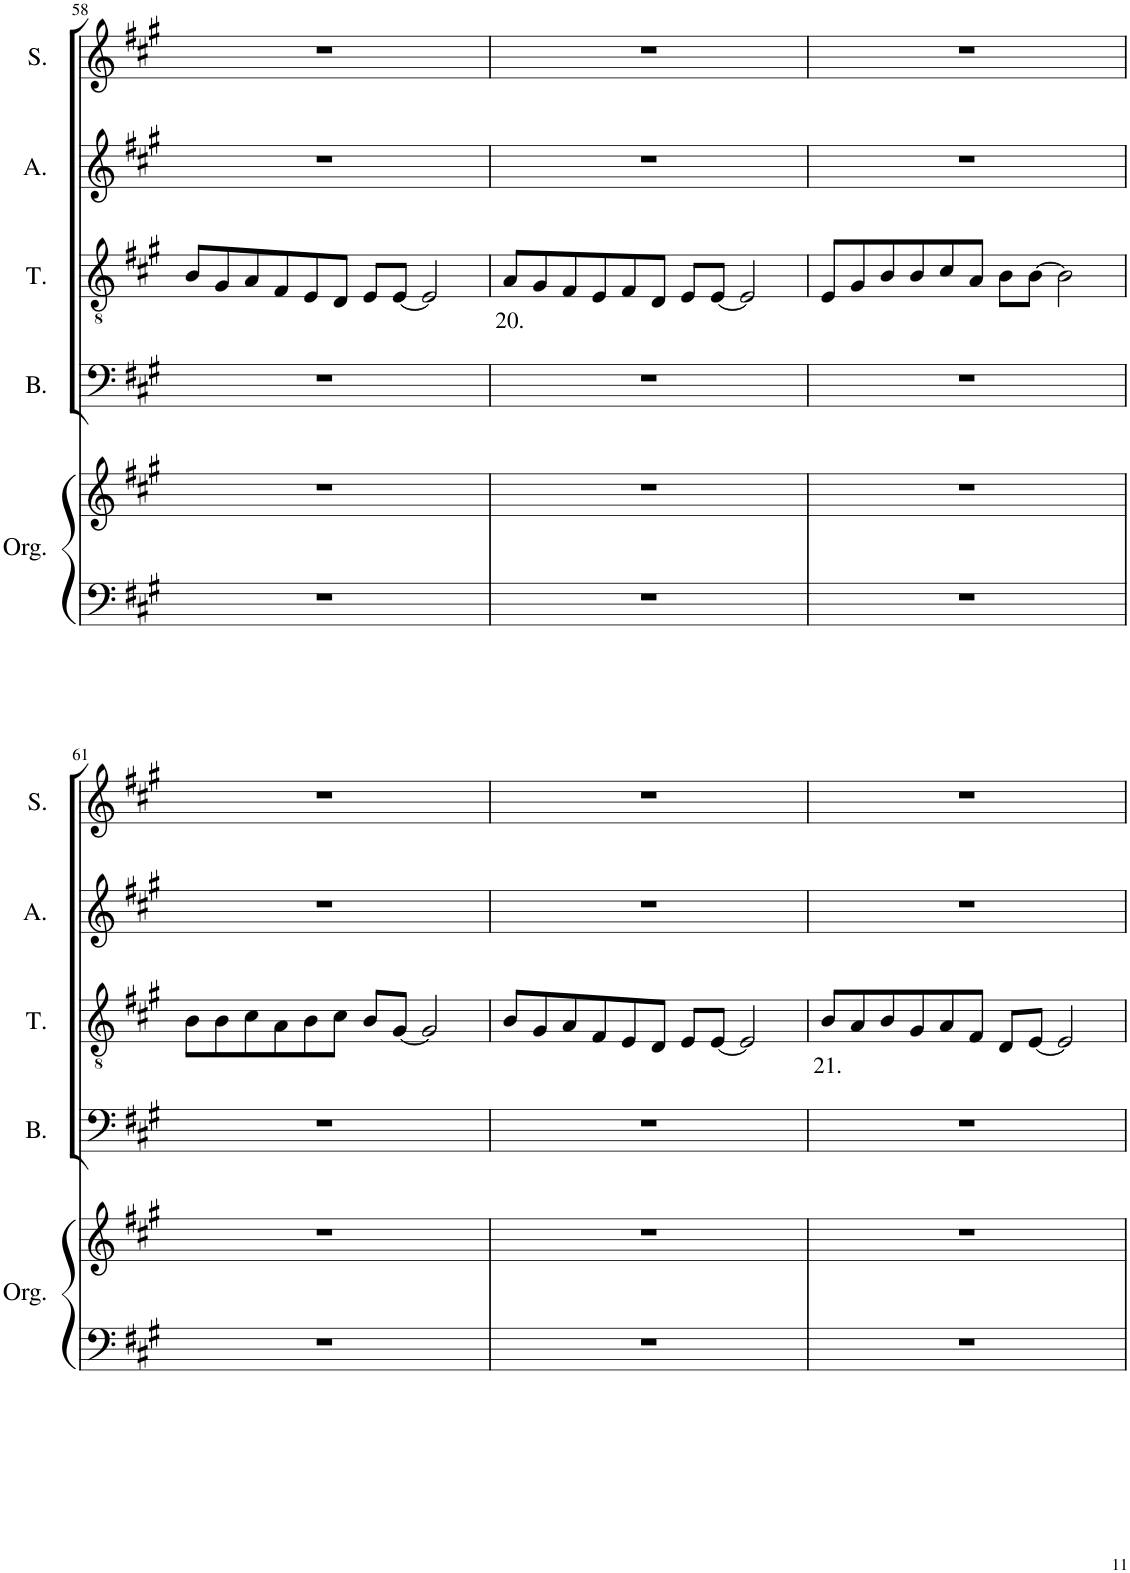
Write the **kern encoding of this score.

**kern	**kern	**kern	**kern	**text	**kern	**kern
*part5	*part5	*part4	*part3	*part3	*part2	*part1
*staff6	*staff5	*staff4	*staff3	*staff3	*staff2	*staff1
*I"Organ	*	*I"Bass	*I"Tenor	*	*I"Alto	*I"Soprano
*I'Org.	*	*I'B.	*I'T.	*	*I'A.	*I'S.
!!LO:PB:g=z
*clefF4	*clefG2	*clefF4	*clefGv2	*	*clefG2	*clefG2
*k[f#c#g#]	*k[f#c#g#]	*k[f#c#g#]	*k[f#c#g#]	*	*k[f#c#g#]	*k[f#c#g#]
*M6/4	*M6/4	*M6/4	*M6/4	*	*M6/4	*M6/4
=58	=58	=58	=58	=58	=58	=58
1.r	1.r	1.r	8B/L	.	1.r	1.r
.	.	.	8G#/	.	.	.
.	.	.	8A/	.	.	.
.	.	.	8F#/	.	.	.
.	.	.	8E/	.	.	.
.	.	.	8D/J	.	.	.
.	.	.	8E/L	.	.	.
.	.	.	[8E/J	.	.	.
.	.	.	2E/]	.	.	.
=59	=59	=59	=59	=59	=59	=59
!	!	!	!	!LO:LY:b	!	!
1.r	1.r	1.r	8A/L	20.	1.r	1.r
.	.	.	8G#/	.	.	.
.	.	.	8F#/	.	.	.
.	.	.	8E/	.	.	.
.	.	.	8F#/	.	.	.
.	.	.	8D/J	.	.	.
.	.	.	8E/L	.	.	.
.	.	.	[8E/J	.	.	.
.	.	.	2E/]	.	.	.
=60	=60	=60	=60	=60	=60	=60
1.r	1.r	1.r	8E/L	.	1.r	1.r
.	.	.	8G#/	.	.	.
.	.	.	8B/	.	.	.
.	.	.	8B/	.	.	.
.	.	.	8c#/	.	.	.
.	.	.	8A/J	.	.	.
.	.	.	8B\L	.	.	.
.	.	.	[8B\J	.	.	.
.	.	.	2B\]	.	.	.
!!LO:LB:g=z
=61	=61	=61	=61	=61	=61	=61
1.r	1.r	1.r	8B\L	.	1.r	1.r
.	.	.	8B\	.	.	.
.	.	.	8c#\	.	.	.
.	.	.	8A\	.	.	.
.	.	.	8B\	.	.	.
.	.	.	8c#\J	.	.	.
.	.	.	8B/L	.	.	.
.	.	.	[8G#/J	.	.	.
.	.	.	2G#/]	.	.	.
=62	=62	=62	=62	=62	=62	=62
1.r	1.r	1.r	8B/L	.	1.r	1.r
.	.	.	8G#/	.	.	.
.	.	.	8A/	.	.	.
.	.	.	8F#/	.	.	.
.	.	.	8E/	.	.	.
.	.	.	8D/J	.	.	.
.	.	.	8E/L	.	.	.
.	.	.	[8E/J	.	.	.
.	.	.	2E/]	.	.	.
=63	=63	=63	=63	=63	=63	=63
!	!	!	!	!LO:LY:b	!	!
1.r	1.r	1.r	8B/L	21.	1.r	1.r
.	.	.	8A/	.	.	.
.	.	.	8B/	.	.	.
.	.	.	8G#/	.	.	.
.	.	.	8A/	.	.	.
.	.	.	8F#/J	.	.	.
.	.	.	8D/L	.	.	.
.	.	.	[8E/J	.	.	.
.	.	.	2E/]	.	.	.
=	=	=	=	=	=	=
*-	*-	*-	*-	*-	*-	*-
